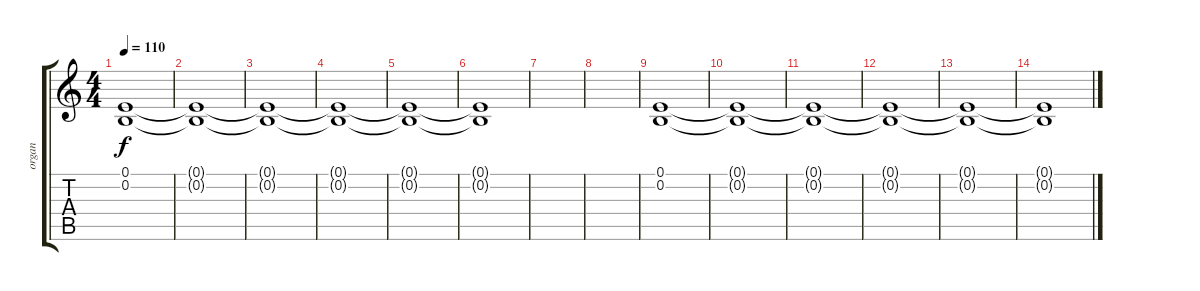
\track ("organ" "organ") {instrument rockorgan}
\staff {score tabs}
\tuning (E4 B3 G3 D3 A2 E2) {hide}
\ts (4 4)
\tempo 110
\clef g2
\ks c
(0.1 0.2).1{dy f} |
(0.1{t} 0.2{t}).1 |
(0.1{t} 0.2{t}).1 |
(0.1{t} 0.2{t}).1 |
(0.1{t} 0.2{t}).1 |
(0.1{t} 0.2{t}).1 |
|
|
(0.1 0.2).1 |
(0.1{t} 0.2{t}).1 |
(0.1{t} 0.2{t}).1 |
(0.1{t} 0.2{t}).1 |
(0.1{t} 0.2{t}).1 |
(0.1{t} 0.2{t}).1
